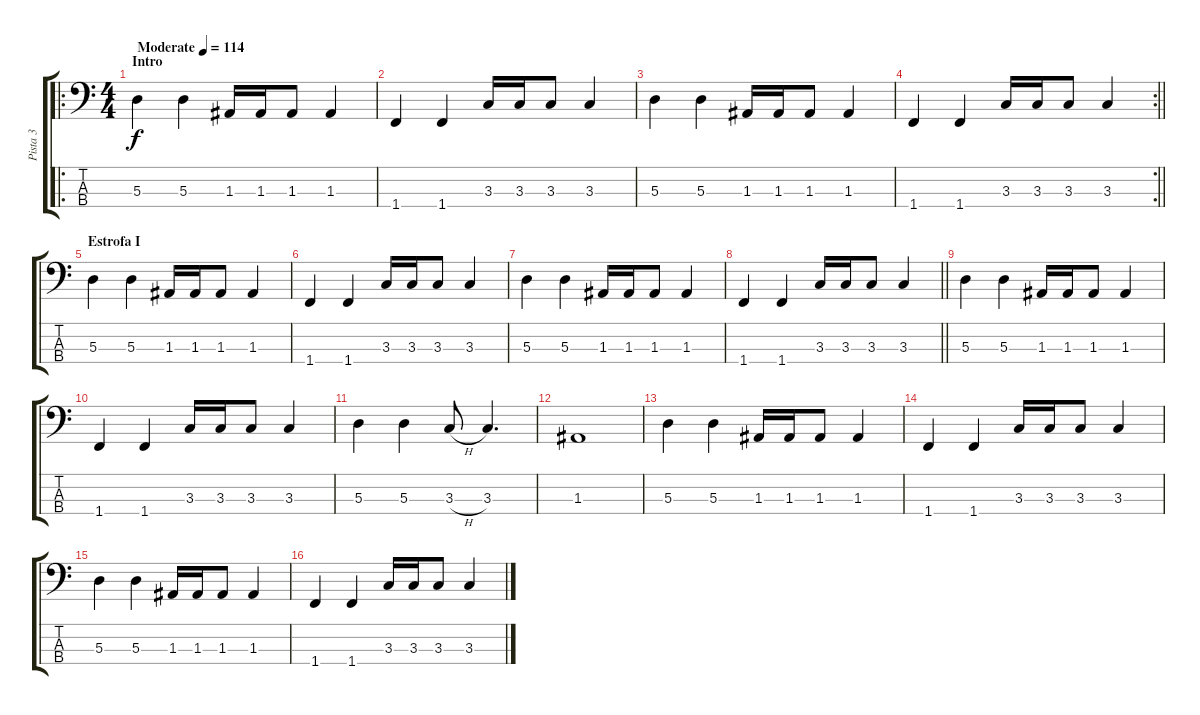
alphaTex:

\track ("Pista 3" "Pista 3") {instrument electricbassfinger}
\staff {score tabs}
\tuning (G2 D2 A1 E1) {hide}
\ro
\ts (4 4)
\section ("" "Intro")
\tempo (114 "Moderate")
\clef f4
\ks c
5.3.4{dy f instrument electricbassfinger} 5.3.4 1.3.16 1.3.16 1.3.8 1.3.4 |
1.4.4 1.4.4 3.3.16 3.3.16 3.3.8 3.3.4 |
5.3.4 5.3.4 1.3.16 1.3.16 1.3.8 1.3.4 |
\rc 2
\barLineRight lightlight
1.4.4 1.4.4 3.3.16 3.3.16 3.3.8 3.3.4 |
\section ("" "Estrofa I")
5.3.4 5.3.4 1.3.16 1.3.16 1.3.8 1.3.4 |
1.4.4 1.4.4 3.3.16 3.3.16 3.3.8 3.3.4 |
5.3.4 5.3.4 1.3.16 1.3.16 1.3.8 1.3.4 |
\barLineRight lightlight
1.4.4 1.4.4 3.3.16 3.3.16 3.3.8 3.3.4 |
5.3.4 5.3.4 1.3.16 1.3.16 1.3.8 1.3.4 |
1.4.4 1.4.4 3.3.16 3.3.16 3.3.8 3.3.4 |
5.3.4 5.3.4 3.3{h}.8 3.3.4{d} |
1.3.1 |
5.3.4 5.3.4 1.3.16 1.3.16 1.3.8 1.3.4 |
1.4.4 1.4.4 3.3.16 3.3.16 3.3.8 3.3.4 |
5.3.4 5.3.4 1.3.16 1.3.16 1.3.8 1.3.4 |
1.4.4 1.4.4 3.3.16 3.3.16 3.3.8 3.3.4
